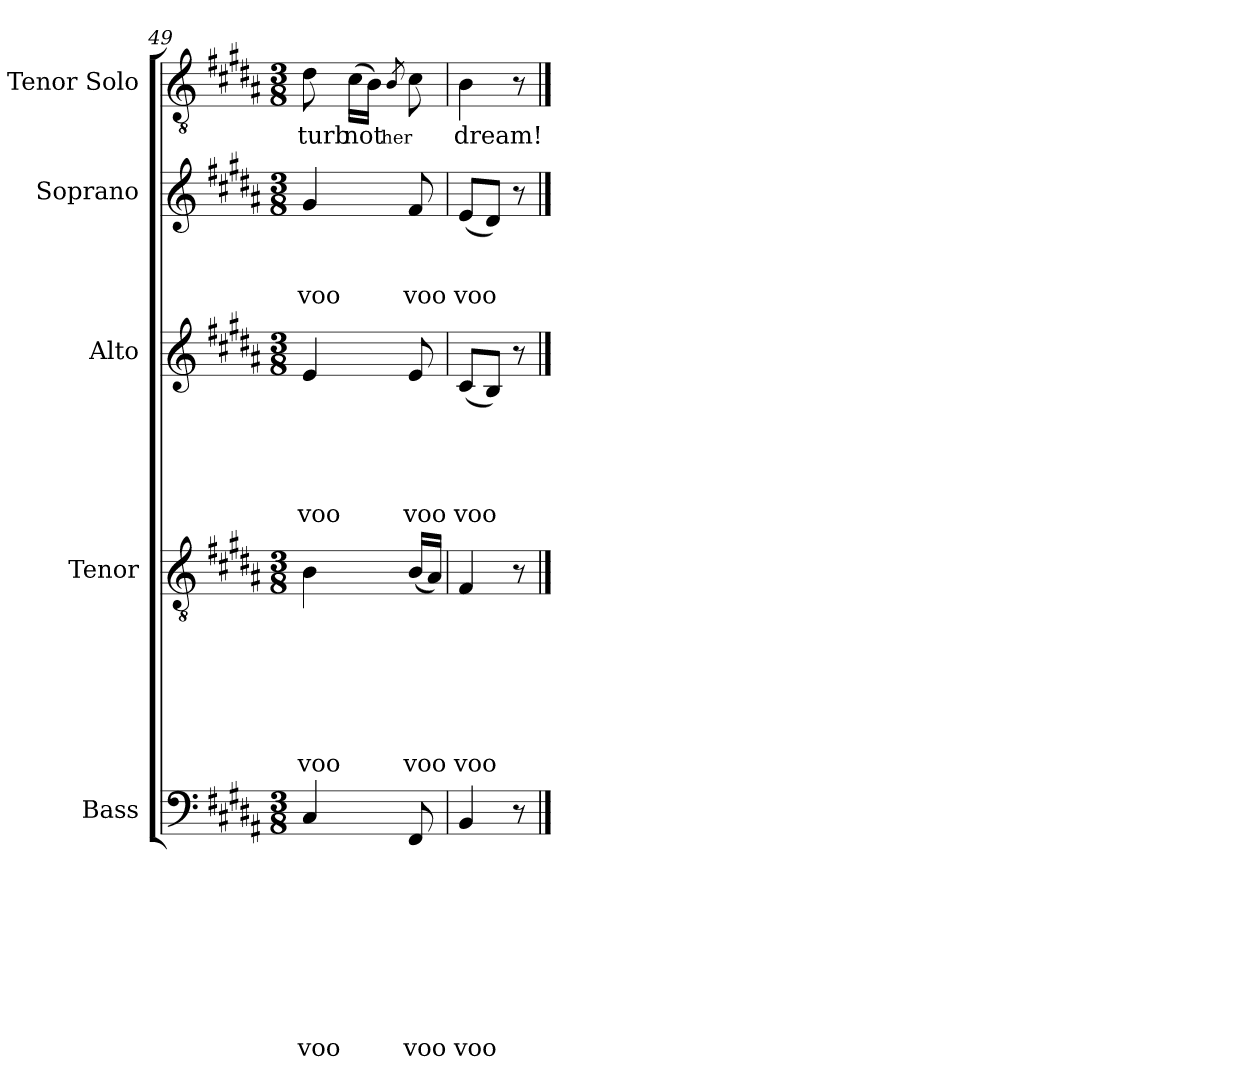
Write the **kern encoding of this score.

**kern	**text	**text	**text	**text	**text	**text	**text	**text	**text	**kern	**text	**text	**text	**text	**text	**text	**text	**kern	**text	**text	**text	**text	**text	**kern	**text	**text	**text	**kern	**text
*part5	*part5	*part5	*part5	*part5	*part5	*part5	*part5	*part5	*part5	*part4	*part4	*part4	*part4	*part4	*part4	*part4	*part4	*part3	*part3	*part3	*part3	*part3	*part3	*part2	*part2	*part2	*part2	*part1	*part1
*staff5	*staff5	*staff5	*staff5	*staff5	*staff5	*staff5	*staff5	*staff5	*staff5	*staff4	*staff4	*staff4	*staff4	*staff4	*staff4	*staff4	*staff4	*staff3	*staff3	*staff3	*staff3	*staff3	*staff3	*staff2	*staff2	*staff2	*staff2	*staff1	*staff1
*I"Bass	*	*	*	*	*	*	*	*	*	*I"Tenor	*	*	*	*	*	*	*	*I"Alto	*	*	*	*	*	*I"Soprano	*	*	*	*I"Tenor Solo	*
*I'B.	*	*	*	*	*	*	*	*	*	*I'T.	*	*	*	*	*	*	*	*I'A.	*	*	*	*	*	*I'S.	*	*	*	*I'T. Solo	*
*clefF4	*	*	*	*	*	*	*	*	*	*clefGv2	*	*	*	*	*	*	*	*clefG2	*	*	*	*	*	*clefG2	*	*	*	*clefGv2	*
*k[f#c#g#d#a#]	*	*	*	*	*	*	*	*	*	*k[f#c#g#d#a#]	*	*	*	*	*	*	*	*k[f#c#g#d#a#]	*	*	*	*	*	*k[f#c#g#d#a#]	*	*	*	*k[f#c#g#d#a#]	*
*B:	*	*	*	*	*	*	*	*	*	*B:	*	*	*	*	*	*	*	*B:	*	*	*	*	*	*B:	*	*	*	*B:	*
*M3/8	*	*	*	*	*	*	*	*	*	*M3/8	*	*	*	*	*	*	*	*M3/8	*	*	*	*	*	*M3/8	*	*	*	*M3/8	*
=49	=49	=49	=49	=49	=49	=49	=49	=49	=49	=49	=49	=49	=49	=49	=49	=49	=49	=49	=49	=49	=49	=49	=49	=49	=49	=49	=49	=49	=49
!	!	!	!	!	!	!	!	!	!LO:LY:b	!	!	!	!	!	!	!	!LO:LY:b	!	!	!	!	!	!LO:LY:b	!	!	!	!LO:LY:b	!	!LO:LY:b
4C#/	.	.	.	.	.	.	.	.	voo	4B\	.	.	.	.	.	.	voo	4e/	.	.	.	.	voo	4g#/	.	.	voo	8d#\	-turb
!	!	!	!	!	!	!	!	!	!	!	!	!	!	!	!	!	!	!	!	!	!	!	!	!	!	!	!	!	!LO:LY:b
.	.	.	.	.	.	.	.	.	.	.	.	.	.	.	.	.	.	.	.	.	.	.	.	.	.	.	.	(>16c#\LL	not
.	.	.	.	.	.	.	.	.	.	.	.	.	.	.	.	.	.	.	.	.	.	.	.	.	.	.	.	16B\JJ)	.
!	!	!	!	!	!	!	!	!	!	!	!	!	!	!	!	!	!	!	!	!	!	!	!	!	!	!	!	!	!LO:LY:b
.	.	.	.	.	.	.	.	.	.	.	.	.	.	.	.	.	.	.	.	.	.	.	.	.	.	.	.	8qB/	her
!	!	!	!	!	!	!	!	!	!LO:LY:b	!	!	!	!	!	!	!	!LO:LY:b	!	!	!	!	!	!LO:LY:b	!	!	!	!LO:LY:b	!	!
8FF#/	.	.	.	.	.	.	.	.	voo	(<16B/LL	.	.	.	.	.	.	voo	8e/	.	.	.	.	voo	8f#/	.	.	voo	8c#\	.
.	.	.	.	.	.	.	.	.	.	16A#/JJ)	.	.	.	.	.	.	.	.	.	.	.	.	.	.	.	.	.	.	.
=50	=50	=50	=50	=50	=50	=50	=50	=50	=50	=50	=50	=50	=50	=50	=50	=50	=50	=50	=50	=50	=50	=50	=50	=50	=50	=50	=50	=50	=50
!	!	!	!	!	!	!	!	!	!LO:LY:b	!	!	!	!	!	!	!	!LO:LY:b	!	!	!	!	!	!LO:LY:b	!	!	!	!LO:LY:b	!	!LO:LY:b
4BB/	.	.	.	.	.	.	.	.	voo	4F#/	.	.	.	.	.	.	voo	(<8c#/L	.	.	.	.	voo	(<8e/L	.	.	voo	4B\	dream!
.	.	.	.	.	.	.	.	.	.	.	.	.	.	.	.	.	.	8B/J)	.	.	.	.	.	8d#/J)	.	.	.	.	.
8r	.	.	.	.	.	.	.	.	.	8r	.	.	.	.	.	.	.	8r	.	.	.	.	.	8r	.	.	.	8r	.
==	==	==	==	==	==	==	==	==	==	==	==	==	==	==	==	==	==	==	==	==	==	==	==	==	==	==	==	==	==
*-	*-	*-	*-	*-	*-	*-	*-	*-	*-	*-	*-	*-	*-	*-	*-	*-	*-	*-	*-	*-	*-	*-	*-	*-	*-	*-	*-	*-	*-
